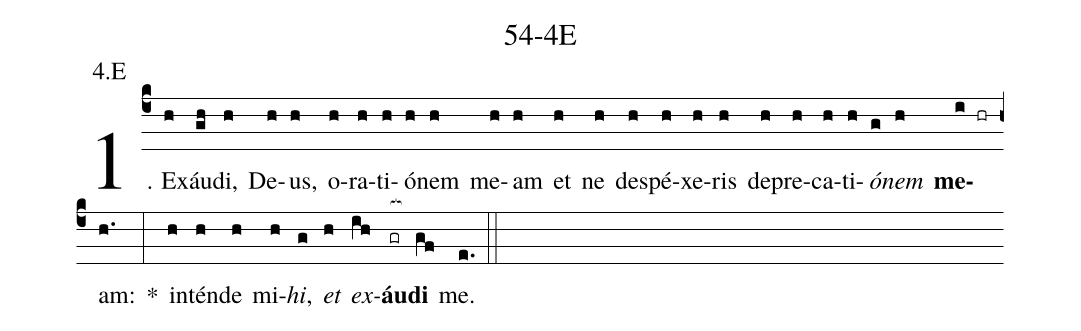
name: 54-4E;
annotation: 4.E;
%%
(c4)1. Ex(h)áu(gh)di,(h) De(h)us,(h) o(h)ra(h)ti(h)ó(h)nem(h) me(h)am(h) et(h) ne(h) de(h)spé(h)xe(h)ris(h) de(h)pre(h)ca(h)ti(h)<i>ó</i>(g)<i>nem</i>(h) <b>me</b>(i hr)am:(h.) *(:) in(h)tén(h)de(h) mi(h)<i>hi</i>,(g) <i>et</i>(h) <i>ex</i>(ih)<b>áu</b>(gr[ocb:1{])<b>di</b>(gf[ocb:0}]) me.(e.) (::)
